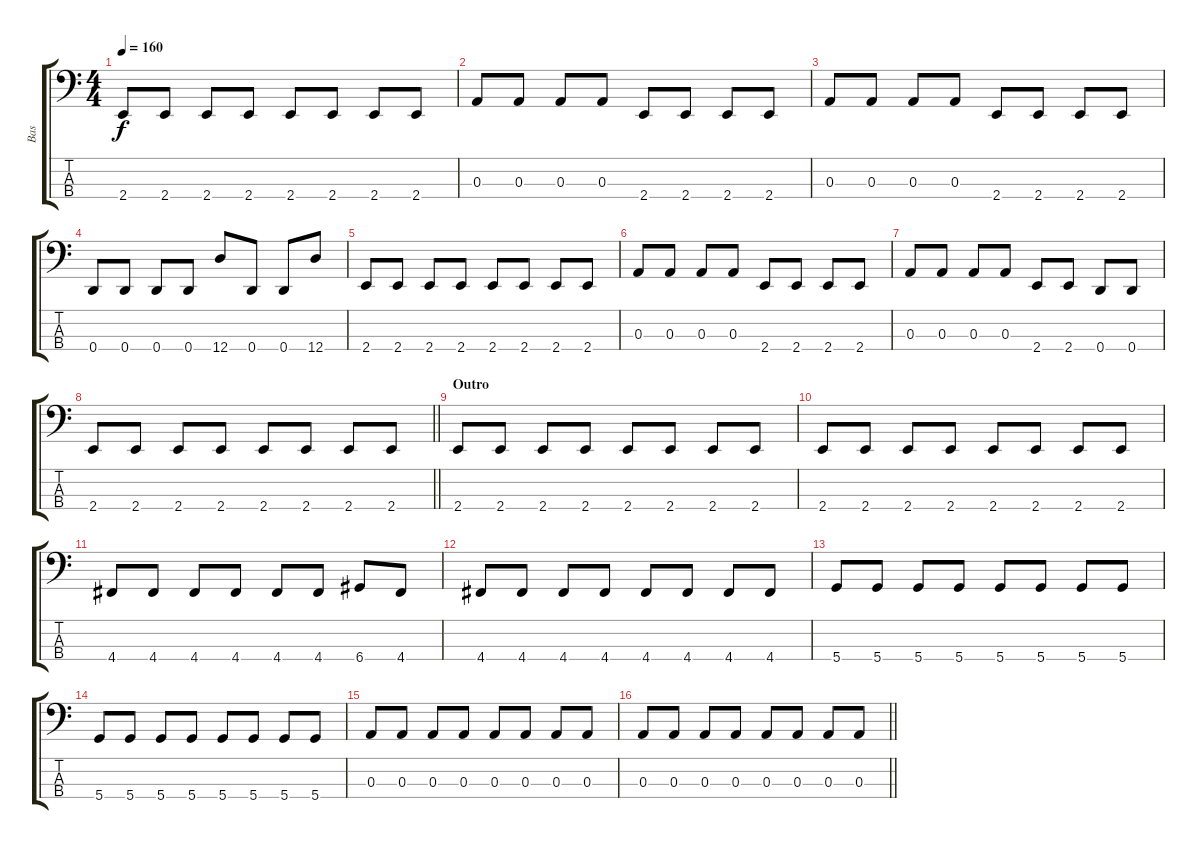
\track ("Bas" "Bas") {instrument electricbassfinger}
\staff {score tabs}
\tuning (G2 D2 A1 D1) {hide}
\ts (4 4)
\tempo 160
\clef f4
\ks c
2.4.8{dy f} 2.4.8 2.4.8 2.4.8 2.4.8 2.4.8 2.4.8 2.4.8 |
0.3.8 0.3.8 0.3.8 0.3.8 2.4.8 2.4.8 2.4.8 2.4.8 |
0.3.8 0.3.8 0.3.8 0.3.8 2.4.8 2.4.8 2.4.8 2.4.8 |
0.4.8 0.4.8 0.4.8 0.4.8 12.4.8 0.4.8 0.4.8 12.4.8 |
2.4.8 2.4.8 2.4.8 2.4.8 2.4.8 2.4.8 2.4.8 2.4.8 |
0.3.8 0.3.8 0.3.8 0.3.8 2.4.8 2.4.8 2.4.8 2.4.8 |
0.3.8 0.3.8 0.3.8 0.3.8 2.4.8 2.4.8 0.4.8 0.4.8 |
\barLineRight lightlight
2.4.8 2.4.8 2.4.8 2.4.8 2.4.8 2.4.8 2.4.8 2.4.8 |
\section ("" "Outro")
2.4.8 2.4.8 2.4.8 2.4.8 2.4.8 2.4.8 2.4.8 2.4.8 |
2.4.8 2.4.8 2.4.8 2.4.8 2.4.8 2.4.8 2.4.8 2.4.8 |
4.4.8 4.4.8 4.4.8 4.4.8 4.4.8 4.4.8 6.4.8 4.4.8 |
4.4.8 4.4.8 4.4.8 4.4.8 4.4.8 4.4.8 4.4.8 4.4.8 |
5.4.8 5.4.8 5.4.8 5.4.8 5.4.8 5.4.8 5.4.8 5.4.8 |
5.4.8 5.4.8 5.4.8 5.4.8 5.4.8 5.4.8 5.4.8 5.4.8 |
0.3.8 0.3.8 0.3.8 0.3.8 0.3.8 0.3.8 0.3.8 0.3.8 |
\barLineRight lightlight
0.3.8 0.3.8 0.3.8 0.3.8 0.3.8 0.3.8 0.3.8 0.3.8
